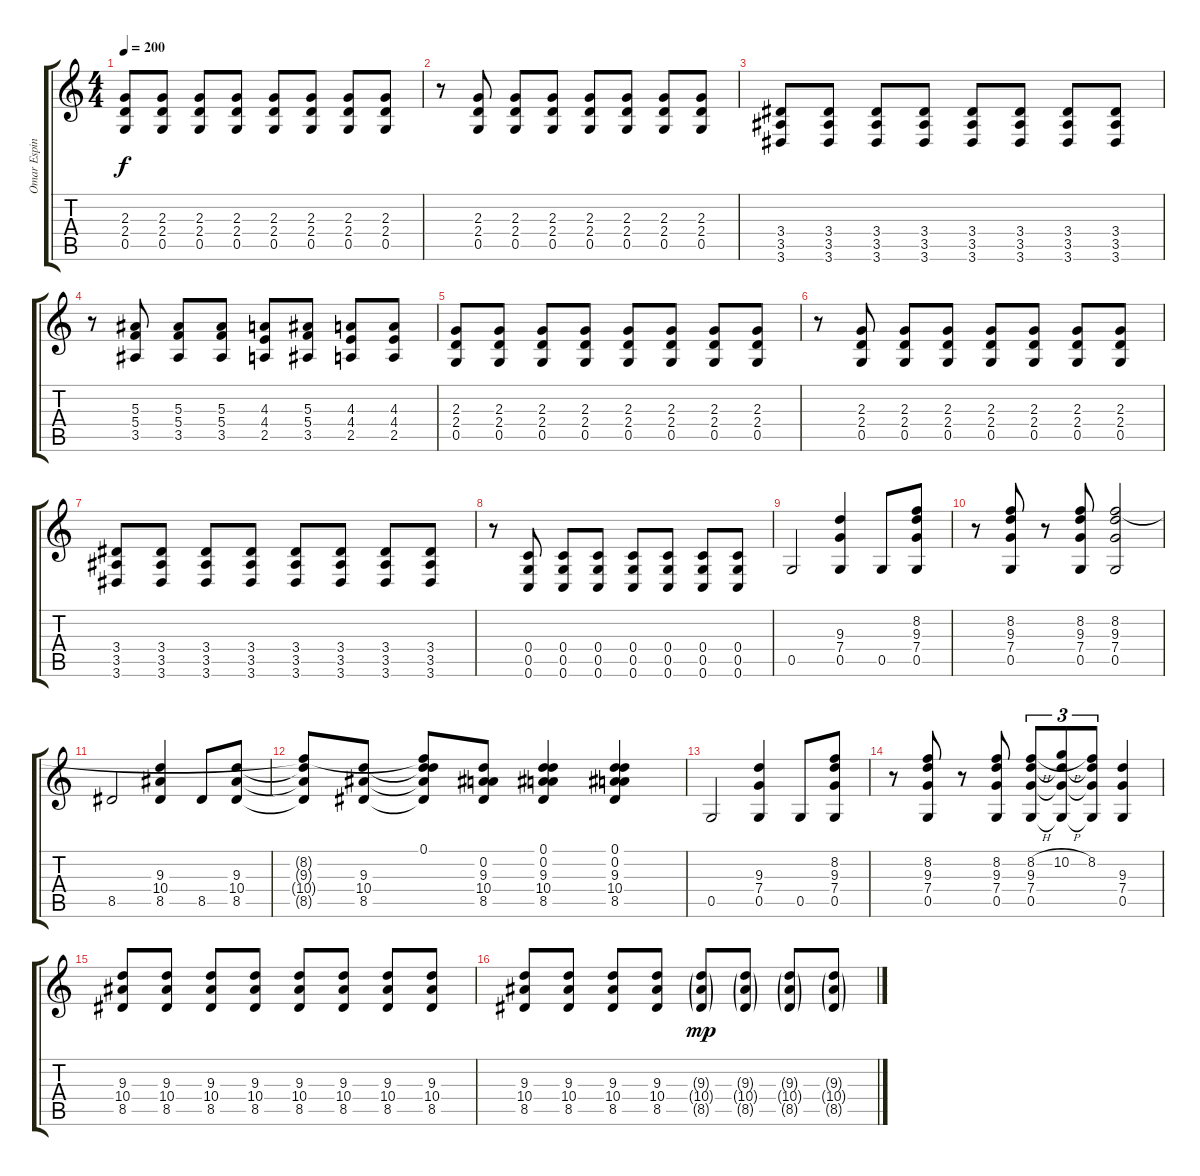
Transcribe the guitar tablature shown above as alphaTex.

\track ("Omar Espinoza" "Omar Espin") {instrument distortionguitar}
\staff {score tabs}
\tuning (D4 A3 F3 C3 G2 C2) {hide}
\ts (4 4)
\tempo 200
\clef g2
\ks c
(2.3 2.4 0.5).8{dy f} (2.3 2.4 0.5).8 (2.3 2.4 0.5).8 (2.3 2.4 0.5).8 (2.3 2.4 0.5).8 (2.3 2.4 0.5).8 (2.3 2.4 0.5).8 (2.3 2.4 0.5).8 |
r.8 (2.3 2.4 0.5).8 (2.3 2.4 0.5).8 (2.3 2.4 0.5).8 (2.3 2.4 0.5).8 (2.3 2.4 0.5).8 (2.3 2.4 0.5).8 (2.3 2.4 0.5).8 |
(3.4 3.5 3.6).8 (3.4 3.5 3.6).8 (3.4 3.5 3.6).8 (3.4 3.5 3.6).8 (3.4 3.5 3.6).8 (3.4 3.5 3.6).8 (3.4 3.5 3.6).8 (3.4 3.5 3.6).8 |
r.8 (5.3 5.4 3.5).8 (5.3 5.4 3.5).8 (5.3 5.4 3.5).8 (4.3 4.4 2.5).8 (5.3 5.4 3.5).8 (4.3 4.4 2.5).8 (4.3 4.4 2.5).8 |
(2.3 2.4 0.5).8 (2.3 2.4 0.5).8 (2.3 2.4 0.5).8 (2.3 2.4 0.5).8 (2.3 2.4 0.5).8 (2.3 2.4 0.5).8 (2.3 2.4 0.5).8 (2.3 2.4 0.5).8 |
r.8 (2.3 2.4 0.5).8 (2.3 2.4 0.5).8 (2.3 2.4 0.5).8 (2.3 2.4 0.5).8 (2.3 2.4 0.5).8 (2.3 2.4 0.5).8 (2.3 2.4 0.5).8 |
(3.4 3.5 3.6).8 (3.4 3.5 3.6).8 (3.4 3.5 3.6).8 (3.4 3.5 3.6).8 (3.4 3.5 3.6).8 (3.4 3.5 3.6).8 (3.4 3.5 3.6).8 (3.4 3.5 3.6).8 |
r.8 (0.4 0.5 0.6).8 (0.4 0.5 0.6).8 (0.4 0.5 0.6).8 (0.4 0.5 0.6).8 (0.4 0.5 0.6).8 (0.4 0.5 0.6).8 (0.4 0.5 0.6).8 |
0.5.2{volume 8 instrument electricguitarclean} (9.3 7.4 0.5).4 0.5.8 (8.2 9.3 7.4 0.5).8 |
r.8 (8.2 9.3 7.4 0.5).8 r.8 (8.2 9.3 7.4 0.5).8 (8.2 9.3 7.4 0.5).2 |
8.5.2 (9.3 10.4 8.5).4 8.5.8 (9.3 10.4 8.5).8 |
(8.2{t} 9.3{t} 10.4{t} 8.5{t}).8 (9.3 10.4 8.5).8 (0.1 8.2{t} 9.3{t} 10.4{t} 8.5{t}).8 (0.2 9.3 10.4 8.5).8 (0.1 0.2 9.3 10.4 8.5).4 (0.1 0.2 9.3 10.4 8.5).4 |
0.5.2 (9.3 7.4 0.5).4 0.5.8 (8.2 9.3 7.4 0.5).8 |
r.8 (8.2 9.3 7.4 0.5).8 r.8 (8.2 9.3 7.4 0.5).8 (8.2{h} 9.3 7.4 0.5).8{tu (3 2)} (10.2{h} 9.3{t} 7.4{t} 0.5{t}).8{tu (3 2)} (8.2 9.3{t} 7.4{t} 0.5{t}).8{tu (3 2)} (9.3 7.4 0.5).4 |
(9.3 10.4 8.5).8 (9.3 10.4 8.5).8 (9.3 10.4 8.5).8 (9.3 10.4 8.5).8 (9.3 10.4 8.5).8 (9.3 10.4 8.5).8 (9.3 10.4 8.5).8 (9.3 10.4 8.5).8 |
(9.3 10.4 8.5).8 (9.3 10.4 8.5).8 (9.3 10.4 8.5).8 (9.3 10.4 8.5).8 (9.3{g} 10.4{g} 8.5{g}).8{dy mp} (9.3{g} 10.4{g} 8.5{g}).8 (9.3{g} 10.4{g} 8.5{g}).8 (9.3{g} 10.4{g} 8.5{g}).8
